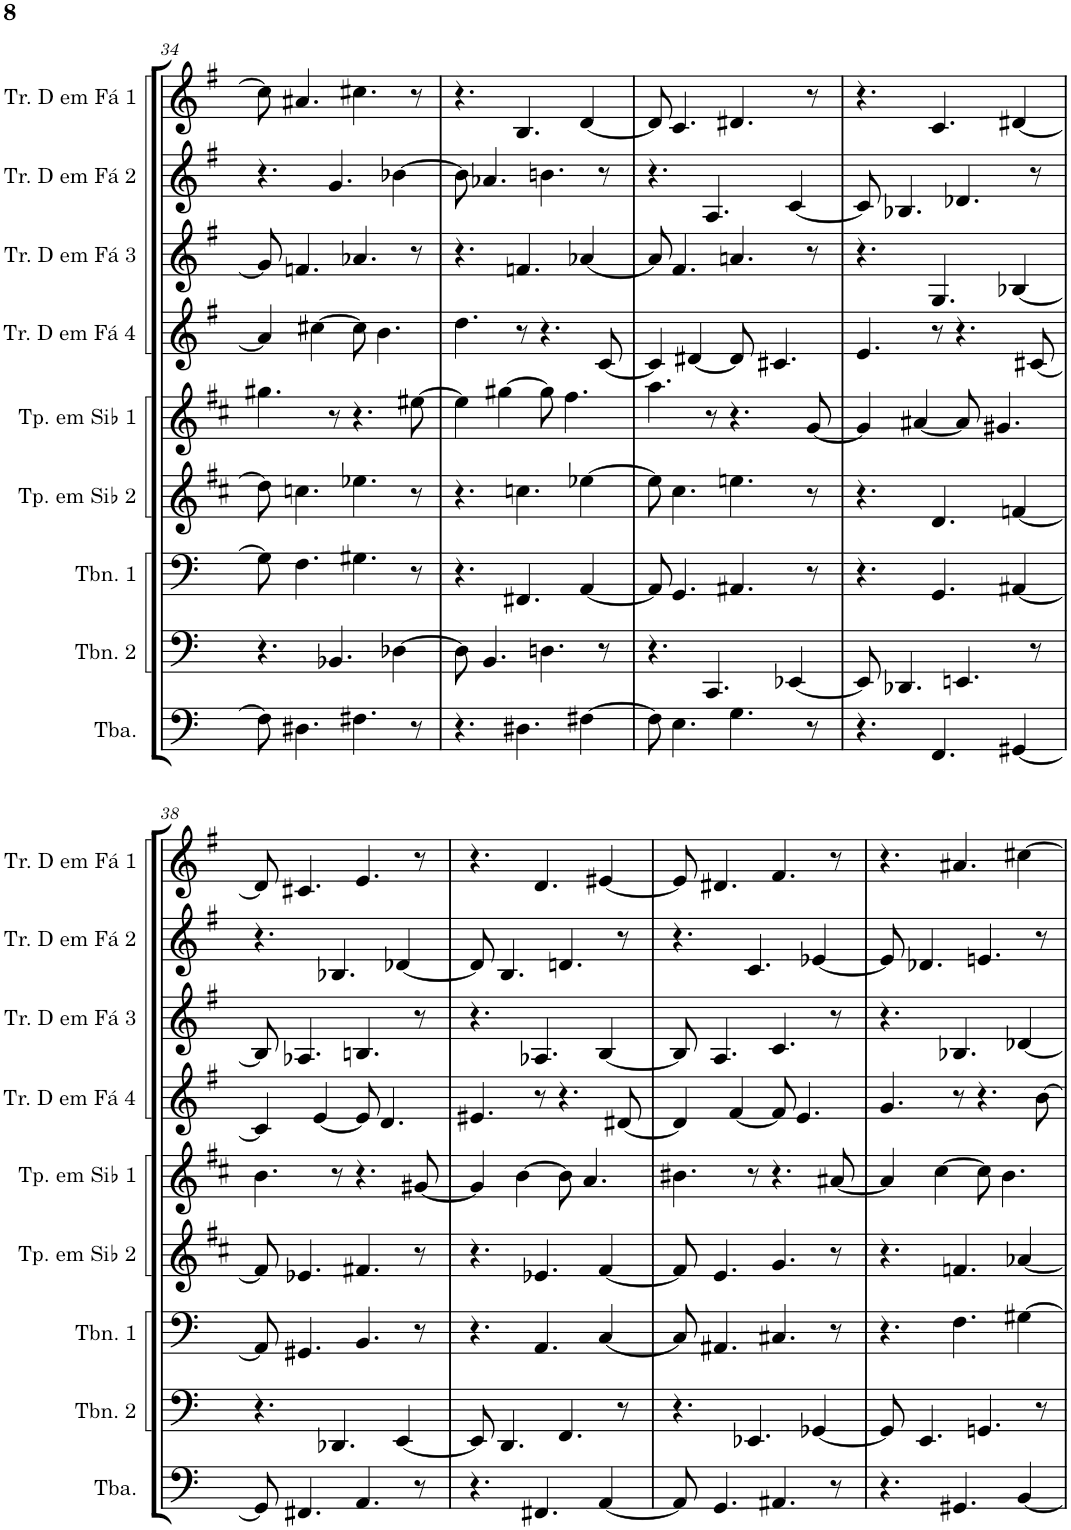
**kern	**kern	**kern	**kern	**kern	**kern	**kern	**kern	**kern
*part9	*part8	*part7	*part6	*part5	*part4	*part3	*part2	*part1
*staff9	*staff8	*staff7	*staff6	*staff5	*staff4	*staff3	*staff2	*staff1
*I"Tuba	*I"Trombone 2	*I"Trombone 1	*I"Trompete em Sib 2	*I"Trompete em Sib 1	*I"Trompa em Fá 4	*I"Trompa em Fá 3	*I"Trompa em Fá 2	*I"Trompa em Fá 1
*I'Tba.	*I'Tbn. 2	*I'Tbn. 1	*I'Tp. em Sib 2	*I'Tp. em Sib 1	*	*	*	*
!!LO:PB:g=z
*clefF4	*clefF4	*clefF4	*clefG2	*clefG2	*clefG2	*clefG2	*clefG2	*clefG2
*	*	*	*Trd1c2	*Trd1c2	*Trd4c7	*Trd4c7	*Trd4c7	*Trd4c7
*k[]	*k[]	*k[]	*k[f#c#]	*k[f#c#]	*k[f#]	*k[f#]	*k[f#]	*k[f#]
*M4/4	*M4/4	*M4/4	*M4/4	*M4/4	*M4/4	*M4/4	*M4/4	*M4/4
=34	=34	=34	=34	=34	=34	=34	=34	=34
8F\]	4.r	8G\]	8dd\]	4.gg#X\	4a#/]	8g/]	4.r	8cc\]
4.D#X\	.	4.F\	4.ccn\	.	.	4.fn/	.	4.a#X/
.	.	.	.	.	[4cc#X\	.	.	.
.	4.BB-X/	.	.	8r	.	.	4.g/	.
4.F#X\	.	4.G#X\	4.ee-X\	4.r	8cc#\]	4.a-X/	.	4.cc#X\
.	.	.	.	.	4.b\	.	.	.
.	[4D-X\	.	.	.	.	.	[4b-X\	.
8r	.	8r	8r	[8ee#X\	.	8r	.	8r
=35	=35	=35	=35	=35	=35	=35	=35	=35
4.r	8D-\]	4.r	4.r	4ee#\]	4.dd\	4.r	8b-\]	4.r
.	4.BB/	.	.	.	.	.	4.a-X/	.
.	.	.	.	[4gg#X\	.	.	.	.
4.D#X\	.	4.FF#X/	4.ccn\	.	8r	4.fn/	.	4.B/
.	4.Dn\	.	.	8gg#\]	4.r	.	4.bn\	.
.	.	.	.	4.ff#\	.	.	.	.
[4F#X\	.	[4AA/	[4ee-X\	.	.	[4a-X/	.	[4d/
.	8r	.	.	.	[8c/	.	8r	.
=36	=36	=36	=36	=36	=36	=36	=36	=36
8F#\]	4.r	8AA/]	8ee-\]	4.aa\	4c/]	8a-/]	4.r	8d/]
4.E\	.	4.GG/	4.cc#\	.	.	4.f#/	.	4.c/
.	.	.	.	.	[4d#X/	.	.	.
.	4.CC/	.	.	8r	.	.	4.A/	.
4.G\	.	4.AA#X/	4.een\	4.r	8d#/]	4.an/	.	4.d#X/
.	.	.	.	.	4.c#X/	.	.	.
.	[4EE-X/	.	.	.	.	.	[4c/	.
8r	.	8r	8r	[8g/	.	8r	.	8r
=37	=37	=37	=37	=37	=37	=37	=37	=37
4.r	8EE-/]	4.r	4.r	4g/]	4.e/	4.r	8c/]	4.r
.	4.DD-X/	.	.	.	.	.	4.B-X/	.
.	.	.	.	[4a#X/	.	.	.	.
4.FF/	.	4.GG/	4.d/	.	8r	4.G/	.	4.c/
.	4.EEn/	.	.	8a#/]	4.r	.	4.d-X/	.
.	.	.	.	4.g#X/	.	.	.	.
[4GG#X/	.	[4AA#X/	[4fn/	.	.	[4B-X/	.	[4d#X/
.	8r	.	.	.	[8c#X/	.	8r	.
!!LO:LB:g=z
=38	=38	=38	=38	=38	=38	=38	=38	=38
8GG#/]	4.r	8AA#/]	8f/]	4.b\	4c#/]	8B-/]	4.r	8d#/]
4.FF#X/	.	4.GG#X/	4.e-X/	.	.	4.A-X/	.	4.c#X/
.	.	.	.	.	[4e/	.	.	.
.	4.DD-X/	.	.	8r	.	.	4.B-X/	.
4.AA/	.	4.BB/	4.f#X/	4.r	8e/]	4.Bn/	.	4.e/
.	.	.	.	.	4.d/	.	.	.
.	[4EE/	.	.	.	.	.	[4d-X/	.
8r	.	8r	8r	[8g#X/	.	8r	.	8r
=39	=39	=39	=39	=39	=39	=39	=39	=39
4.r	8EE/]	4.r	4.r	4g#/]	4.e#X/	4.r	8d-/]	4.r
.	4.DD/	.	.	.	.	.	4.B/	.
.	.	.	.	[4b\	.	.	.	.
4.FF#X/	.	4.AA/	4.e-X/	.	8r	4.A-X/	.	4.d/
.	4.FF/	.	.	8b\]	4.r	.	4.dn/	.
.	.	.	.	4.a/	.	.	.	.
[4AA/	.	[4C/	[4f#/	.	.	[4B/	.	[4e#X/
.	8r	.	.	.	[8d#X/	.	8r	.
=40	=40	=40	=40	=40	=40	=40	=40	=40
8AA/]	4.r	8C/]	8f#/]	4.b#X\	4d#/]	8B/]	4.r	8e#/]
4.GG/	.	4.AA#X/	4.e/	.	.	4.A/	.	4.d#X/
.	.	.	.	.	[4f#/	.	.	.
.	4.EE-X/	.	.	8r	.	.	4.c/	.
4.AA#X/	.	4.C#X/	4.g/	4.r	8f#/]	4.c/	.	4.f#/
.	.	.	.	.	4.e/	.	.	.
.	[4GG-X/	.	.	.	.	.	[4e-X/	.
8r	.	8r	8r	[8a#X/	.	8r	.	8r
=41	=41	=41	=41	=41	=41	=41	=41	=41
4.r	8GG-/]	4.r	4.r	4a#/]	4.g/	4.r	8e-/]	4.r
.	4.EE/	.	.	.	.	.	4.d-X/	.
.	.	.	.	[4cc#\	.	.	.	.
4.GG#X/	.	4.F\	4.fn/	.	8r	4.B-X/	.	4.a#X/
.	4.GGn/	.	.	8cc#\]	4.r	.	4.en/	.
.	.	.	.	4.b\	.	.	.	.
[4BB/	.	[4G#X\	[4a-X/	.	.	[4d-X/	.	[4cc#X\
.	8r	.	.	.	[8b\	.	8r	.
=	=	=	=	=	=	=	=	=
*-	*-	*-	*-	*-	*-	*-	*-	*-
